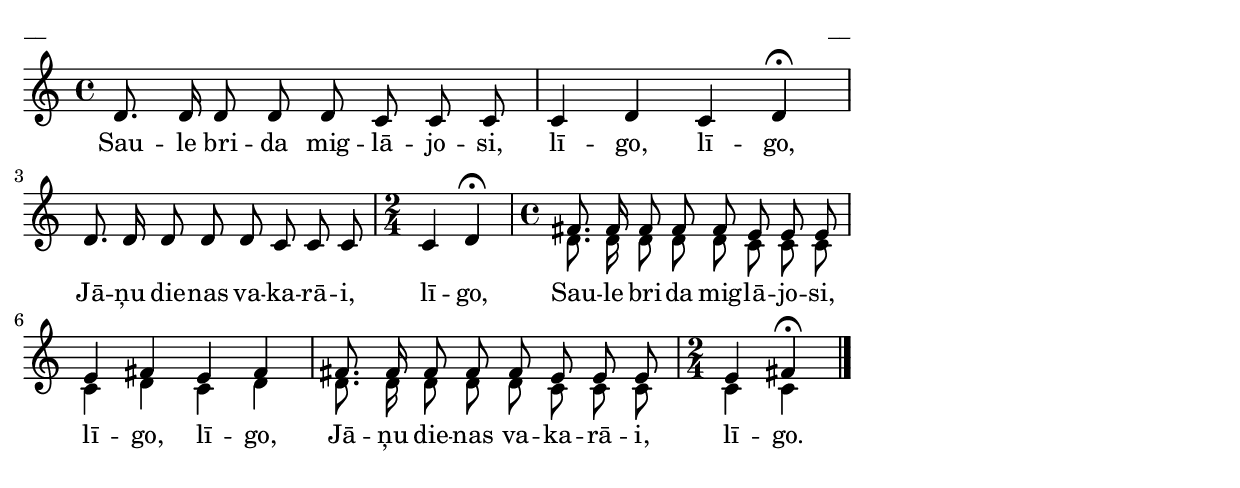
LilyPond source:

\version "2.13.16"
%\header {
%    title = "Saule brida miglājos"
%}
% Katrīna Riekstiņa, #50 (Iļģi)
\paper {
line-width = 14\cm
left-margin = 0.4\cm
between-system-padding = 0.1\cm
between-system-space = 0.1\cm
}
\layout {
indent = #0
ragged-last = ##f
}


voiceA = \relative c' {
\clef "treble"
\key c \major
\time 4/4
d8. d16 d8 d d c c c | 
c4 d c d\fermata | 
d8. d16 d8 d d c c c 
\time 2/4
c4 d\fermata
\time 4/4
fis8. fis16 fis8 fis fis e e e | 
e4 fis e fis |
fis8. fis16 fis8 fis fis e e e | 
\time 2/4
e4 fis\fermata
\bar "|."
} 


voiceB = \relative c' {
\clef "treble"
\key c \major
\time 4/4
s1 | s1 | s1 
\time 2/4
s2 
\time 4/4
d8. d16 d8 d d c c c | 
c4 d c d | 
d8. d16 d8 d d c c c | 
\time 2/4
c4 c
\bar "|."
} 

lyricA = \lyricmode {
Sau -- le bri -- da mig -- lā -- jo -- si,
lī -- go, lī -- go,
Jā -- ņu die -- nas va -- ka -- rā -- i,
lī -- go, 
Sau -- le bri -- da mig -- lā -- jo -- si,
lī -- go, lī -- go,
Jā -- ņu die -- nas va -- ka -- rā -- i,
lī -- go.
}


fullScore = <<
\new Staff {
<<
\new Voice = "voiceA" { \voiceOne \autoBeamOff \voiceA }
\new Voice = "voiceB" { \voiceTwo \autoBeamOff \voiceB }
\lyricsto "voiceA" \new Lyrics \lyricA
>>
}
>>

\score {
\fullScore
\header { piece = "__" opus = "__" }
}
\markup { \with-color #(x11-color 'white) \sans \smaller "__" }
\score {
\unfoldRepeats
\fullScore
\midi {
\context { \Staff \remove "Staff_performer" }
\context { \Voice \consists "Staff_performer" }
}
}



